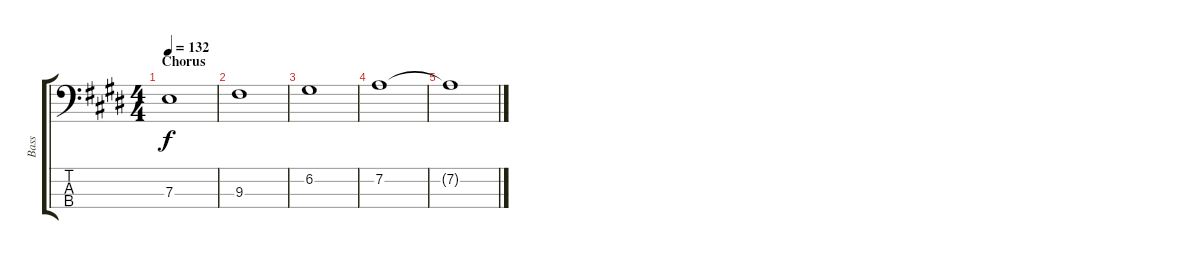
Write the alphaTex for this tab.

\track ("Bass" "Bass") {instrument electricbasspick}
\staff {score tabs}
\tuning (G2 D2 A1 E1) {hide}
\ts (4 4)
\section ("" "Chorus")
\tempo 132
\clef f4
\ks e
7.3.1{dy f} |
9.3.1 |
6.2.1 |
7.2.1 |
7.2{t}.1
